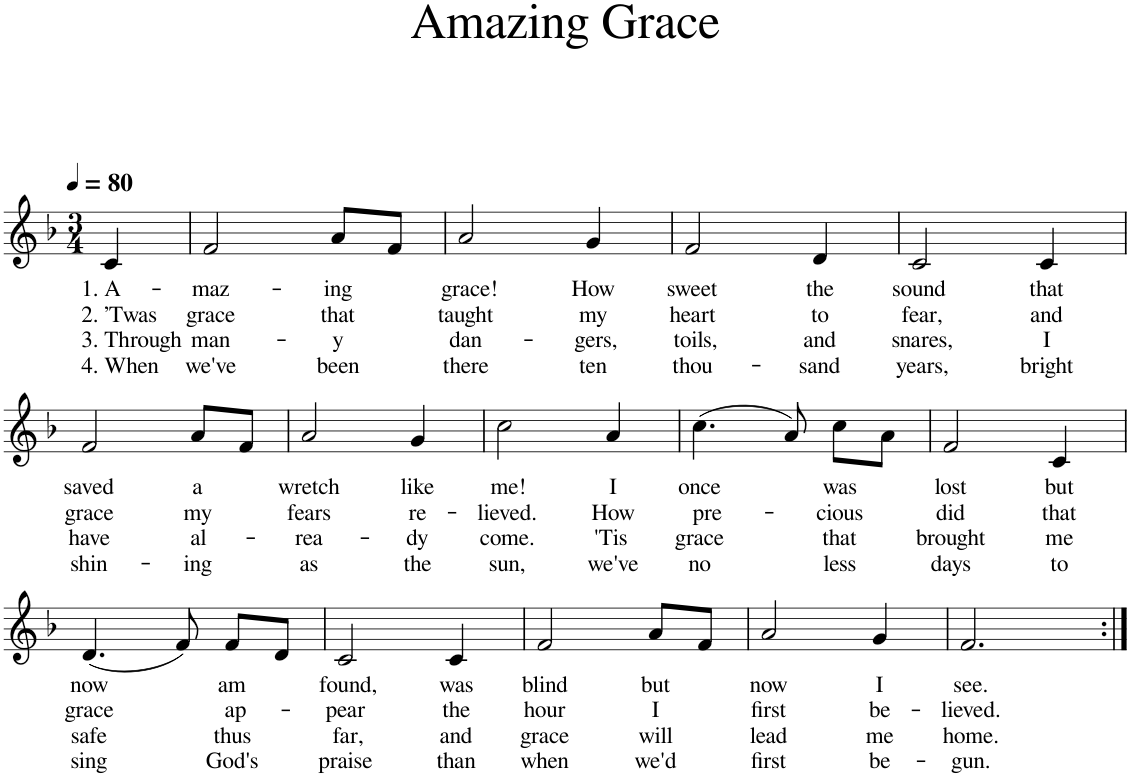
**kern	**text	**text	**text	**text
*part1	*part1	*part1	*part1	*part1
*staff1	*staff1	*staff1	*staff1	*staff1
*I"Piano	*	*	*	*
*I'Pno.	*	*	*	*
*clefG2	*	*	*	*
*k[b-]	*	*	*	*
*M3/4	*	*	*	*
*MM80	*	*	*	*
=1	=1	=1	=1	=1
!	!LO:LY:b	!LO:LY:b	!LO:LY:b	!LO:LY:b
4c/	1. A-	2. ʼTwas	3. Through	4. When
=2	=2	=2	=2	=2
!	!LO:LY:b	!LO:LY:b	!LO:LY:b	!LO:LY:b
2f/	-maz-	grace	man-	we've
!	!LO:LY:b	!LO:LY:b	!LO:LY:b	!LO:LY:b
8a/L	-ing	that	-y	been
8f/J	.	.	.	.
=3	=3	=3	=3	=3
!	!LO:LY:b	!LO:LY:b	!LO:LY:b	!LO:LY:b
2a/	grace!	taught	dan-	there
!	!LO:LY:b	!LO:LY:b	!LO:LY:b	!LO:LY:b
4g/	How	my	-gers,	ten
=4	=4	=4	=4	=4
!	!LO:LY:b	!LO:LY:b	!LO:LY:b	!LO:LY:b
2f/	sweet	heart	toils,	thou-
!	!LO:LY:b	!LO:LY:b	!LO:LY:b	!LO:LY:b
4d/	the	to	and	-sand
=5	=5	=5	=5	=5
!	!LO:LY:b	!LO:LY:b	!LO:LY:b	!LO:LY:b
2c/	sound	fear,	snares,	years,
!	!LO:LY:b	!LO:LY:b	!LO:LY:b	!LO:LY:b
4c/	that	and	I	bright
!!LO:LB:g=z
=6	=6	=6	=6	=6
!	!LO:LY:b	!LO:LY:b	!LO:LY:b	!LO:LY:b
2f/	saved	grace	have	shin-
!	!LO:LY:b	!LO:LY:b	!LO:LY:b	!LO:LY:b
8a/L	a	my	al-	-ing
8f/J	.	.	.	.
=7	=7	=7	=7	=7
!	!LO:LY:b	!LO:LY:b	!LO:LY:b	!LO:LY:b
2a/	wretch	fears	-rea-	as
!	!LO:LY:b	!LO:LY:b	!LO:LY:b	!LO:LY:b
4g/	like	re-	-dy	the
=8	=8	=8	=8	=8
!	!LO:LY:b	!LO:LY:b	!LO:LY:b	!LO:LY:b
2cc\	me!	-lieved.	come.	sun,
!	!LO:LY:b	!LO:LY:b	!LO:LY:b	!LO:LY:b
4a/	I	How	'Tis	we've
=9	=9	=9	=9	=9
!	!LO:LY:b	!LO:LY:b	!LO:LY:b	!LO:LY:b
(4.cc\	once	pre-	grace	no
8a/)	.	.	.	.
!	!LO:LY:b	!LO:LY:b	!LO:LY:b	!LO:LY:b
8cc\L	was	-cious	that	less
8a\J	.	.	.	.
=10	=10	=10	=10	=10
!	!LO:LY:b	!LO:LY:b	!LO:LY:b	!LO:LY:b
2f/	lost	did	brought	days
!	!LO:LY:b	!LO:LY:b	!LO:LY:b	!LO:LY:b
4c/	but	that	me	to
!!LO:LB:g=z
=11	=11	=11	=11	=11
!	!LO:LY:b	!LO:LY:b	!LO:LY:b	!LO:LY:b
(4.d/	now	grace	safe	sing
8f/)	.	.	.	.
!	!LO:LY:b	!LO:LY:b	!LO:LY:b	!LO:LY:b
8f/L	am	ap-	thus	God's
8d/J	.	.	.	.
=12	=12	=12	=12	=12
!	!LO:LY:b	!LO:LY:b	!LO:LY:b	!LO:LY:b
2c/	found,	-pear	far,	praise
!	!LO:LY:b	!LO:LY:b	!LO:LY:b	!LO:LY:b
4c/	was	the	and	than
=13	=13	=13	=13	=13
!	!LO:LY:b	!LO:LY:b	!LO:LY:b	!LO:LY:b
2f/	blind	hour	grace	when
!	!LO:LY:b	!LO:LY:b	!LO:LY:b	!LO:LY:b
8a/L	but	I	will	we'd
8f/J	.	.	.	.
=14	=14	=14	=14	=14
!	!LO:LY:b	!LO:LY:b	!LO:LY:b	!LO:LY:b
2a/	now	first	lead	first
!	!LO:LY:b	!LO:LY:b	!LO:LY:b	!LO:LY:b
4g/	I	be-	me	be-
=15	=15	=15	=15	=15
!	!LO:LY:b	!LO:LY:b	!LO:LY:b	!LO:LY:b
2.f/	see.	-lieved.	home.	-gun.
=:|!	=:|!	=:|!	=:|!	=:|!
*-	*-	*-	*-	*-
